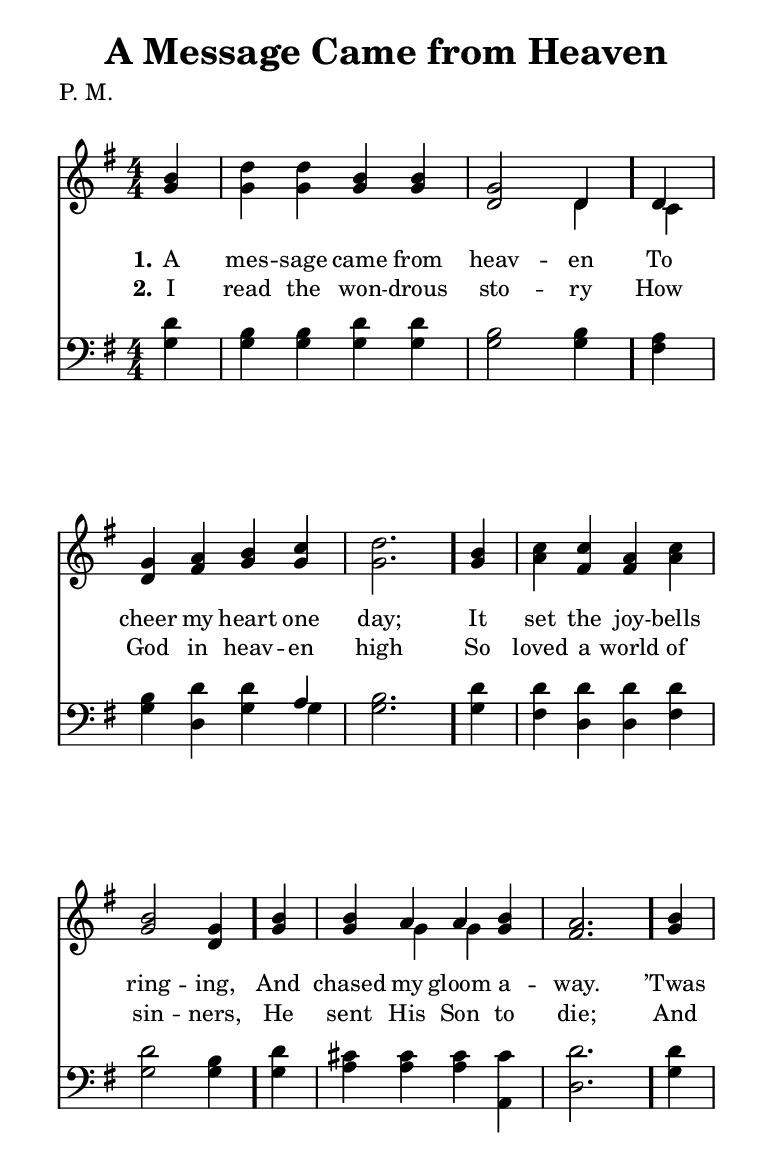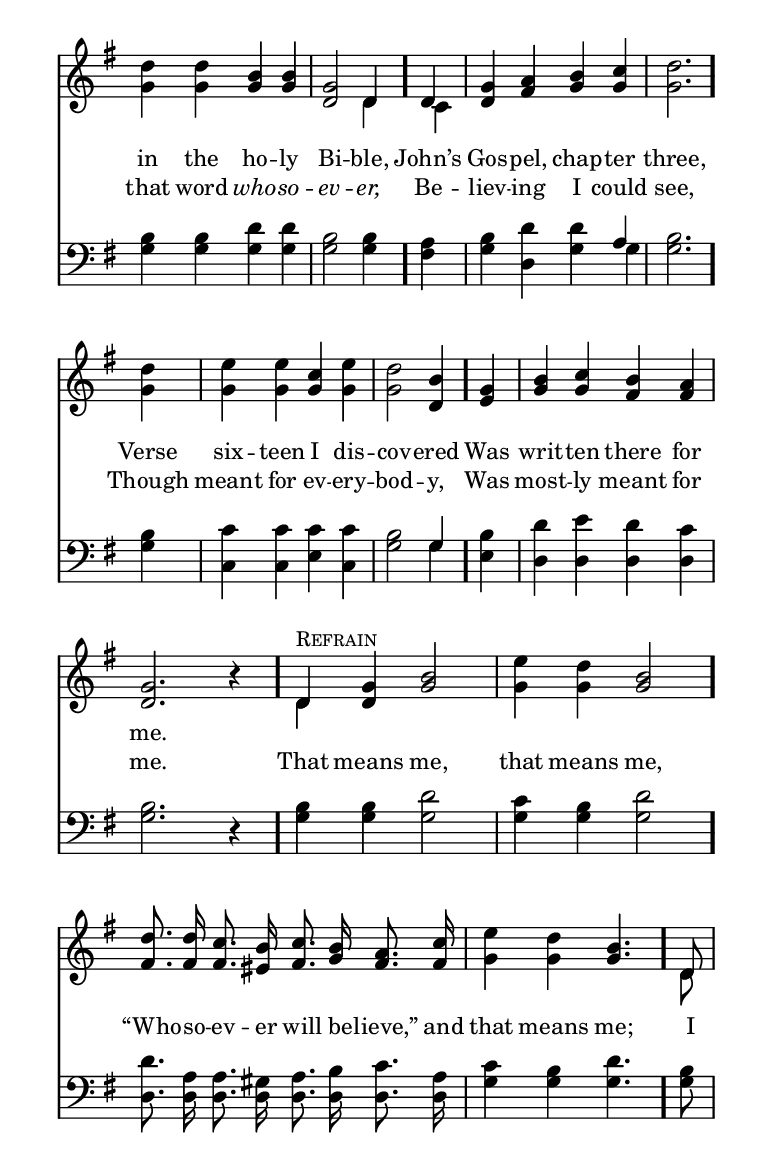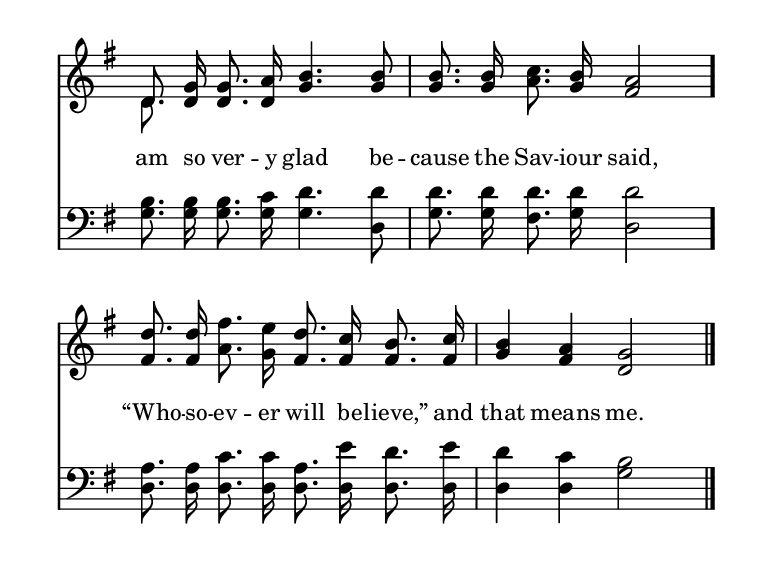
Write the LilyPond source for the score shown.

\include "common/global.ily"
\paper {
  \include "common/paper.ily"
  ragged-last-bottom = ##t
  system-count = #(cond (is-eogsized 7) (#t #f))
  systems-per-page = #(cond (is-eogsized 5) (#t #f))
  page-count = #(cond (is-eogsized 2) (#t #f))
}

\header{
  %children
  hymnnumber = "330"
  title = "A Message Came from Heaven"
  tunename = ""
  meter = "P. M."
  poet = ""
  composer = ""
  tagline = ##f
}

global = {
  \include "common/overrides.ily"
  \override Staff.TimeSignature.style = #'numbered
  \time 4/4
  \override Score.MetronomeMark.transparent = ##t % hide all fermata changes too
  \tempo 4=120
  \key g \major
  \partial 4
  \autoBeamOff
}

notesSoprano = {
\global
\relative c'' {

  b4 | d d b b | g2 d4
  d4 | g a b c | d2. \eogbreak
  b4 | c c a c | b2 g4
  b4 | b a a b | a2. \eogbreak
  b4 | d d b b | g2 d4
  d4 | g a b c | d2. \eogbreak
  d4 | e e c e | d2 b4
  g4 | b c b a | g2. r4 \eogbreak

  << s^\markup { \small \caps "Refrain" }
  { d4 g b2 | e4 d b2 | } >>
  d8. d16 c8. b16 c8. b16 a8. c16 | e4 d b4.
  d,8 | d8. g16 g8. a16 b4. b8 | b8. b16 c8. b16 a2 | % original has impossible number of beats per measure here, so some notes were lengthened
  d8. d16 fis8. e16 d8. c16 b8. c16 | b4 a g2 |

  \bar "|."

}
}

notesAlto = {
\global
\relative e' {

  g4 | g g g g | d2 d4
  c4 | d fis g g | g2.
  g4 | a fis fis a | g2 d4
  g4 | g g g g | fis2.
  g4 | g g g g | d2 d4
  c4 | d fis g g | g2.
  g4 | g g g g | g2 d4
  e4 | g g fis fis | d2. r4

  d4 d g2 | g4 g g2 |
  fis8. fis16 fis8. eis16 fis8. g16 fis8. fis16 | g4 g g4.
  d8 | d8. d16 d8. d16 g4. g8 | g8. g16 a8. g16 fis2 |
  fis8. fis16 a8. g16 fis8. fis16 fis8. fis16 | g4 fis d2 |


}
}

notesTenor = {
\global
\relative a {

  d4 | b b d d | b2 b4
  a4 | b d d a | b2.
  d4 | d d d d | d2 b4
  d4 | cis cis cis cis | d2.
  d4 | b b d d | b2 b4
  a4 | b d d a | b2.
  b4 | c c c c | b2 g4
  b4 | d e d c | b2. r4

  b4 b d2 | c4 b d2 |
  d8. a16 a8. gis16 a8. b16 c8. a16 | c4 b d4.
  b8 | b8. b16 b8. c16 d4. d8 | d8. d16 d8. d16 d2 |
  a8. a16 c8. c16 a8. e'16 d8. e16 | d4 c b2 |

}
}

notesBass = {
\global
\relative f {

  g4 | g g g g | g2 g4
  fis4 | g d g g | g2.
  g4 | fis d d fis | g2 g4
  g4 | a a a a, | d2.
  g4 | g g g g | g2 g4
  fis4 | g d g g | g2.
  g4 | c, c e c | g'2 g4
  e4 | d d d d | g2. r4

  g4 g g2 | g4 g g2 |
  d8. d16 d8. d16 d8. d16 d8. d16 | g4 g g4.
  g8 | g8. g16 g8. g16 g4. d8 | g8. g16 fis8. g16 d2 |
  d8. d16 d8. d16 d8. d16 d8. d16 | d4 d g2 |

}
}

Refrain = \lyricmode {

That means me, that means me, \bar "."
“Who -- so -- ev -- er will be -- lieve,” and that means me; \bar "."
I am so ver -- y glad be -- cause the Sav -- iour said, \bar "."
“Who -- so -- ev -- er will be -- lieve,” and that means me. \bar "."

}

wordsA = \lyricmode {
\set stanza = "1." % original does not have stanza numbers

A mes -- sage came from heav -- en \bar "."
To cheer my heart one day; \bar "."
It set the joy -- bells ring -- ing, \bar "."
And chased my gloom a -- way. \bar "."
’Twas in the ho -- ly Bi -- ble, \bar "."
John’s Gos -- pel, chap -- ter three, \bar "."
Verse six -- teen I dis -- cov -- ered \bar "."
Was writ -- ten there for me. \bar "."

}

wordsB = \lyricmode {
\set stanza = "2."

I read the won -- drous sto -- ry
How God in heav -- en high
So loved a world of sin -- ners,
He sent His Son to die;
And that word \italicsOn who -- so -- ev -- er, \italicsOff
Be -- liev -- ing I could see,
Though meant for ev -- ery -- bod -- y,
Was most -- ly meant for me.

\Refrain

}

\score {
  \context ChoirStaff <<
    \context Staff = upper <<
      \set Staff.autoBeaming = ##f
      \set ChoirStaff.systemStartDelimiter = #'SystemStartBar
      \set ChoirStaff.printPartCombineTexts = ##f
      \partcombine #'(2 . 11) \notesSoprano \notesAlto
      \context NullVoice = sopranos { \voiceOne << \notesSoprano >> }
      \context Lyrics = one   \lyricsto sopranos \wordsA
      \context Lyrics = two   \lyricsto sopranos \wordsB
    >>
    \context Staff = men <<
      \set Staff.autoBeaming = ##f
      \clef bass
      \set ChoirStaff.printPartCombineTexts = ##f
      \partcombine #'(2 . 11) \notesTenor \notesBass
    >>
  >>
  \layout {
    \include "common/layout.ily"
  }
  \midi{
    \include "common/midi.ily"
  }
}

\version "2.19.49"  % necessary for upgrading to future LilyPond versions.

% vi:set et ts=2 sw=2 ai nocindent syntax=lilypond:
